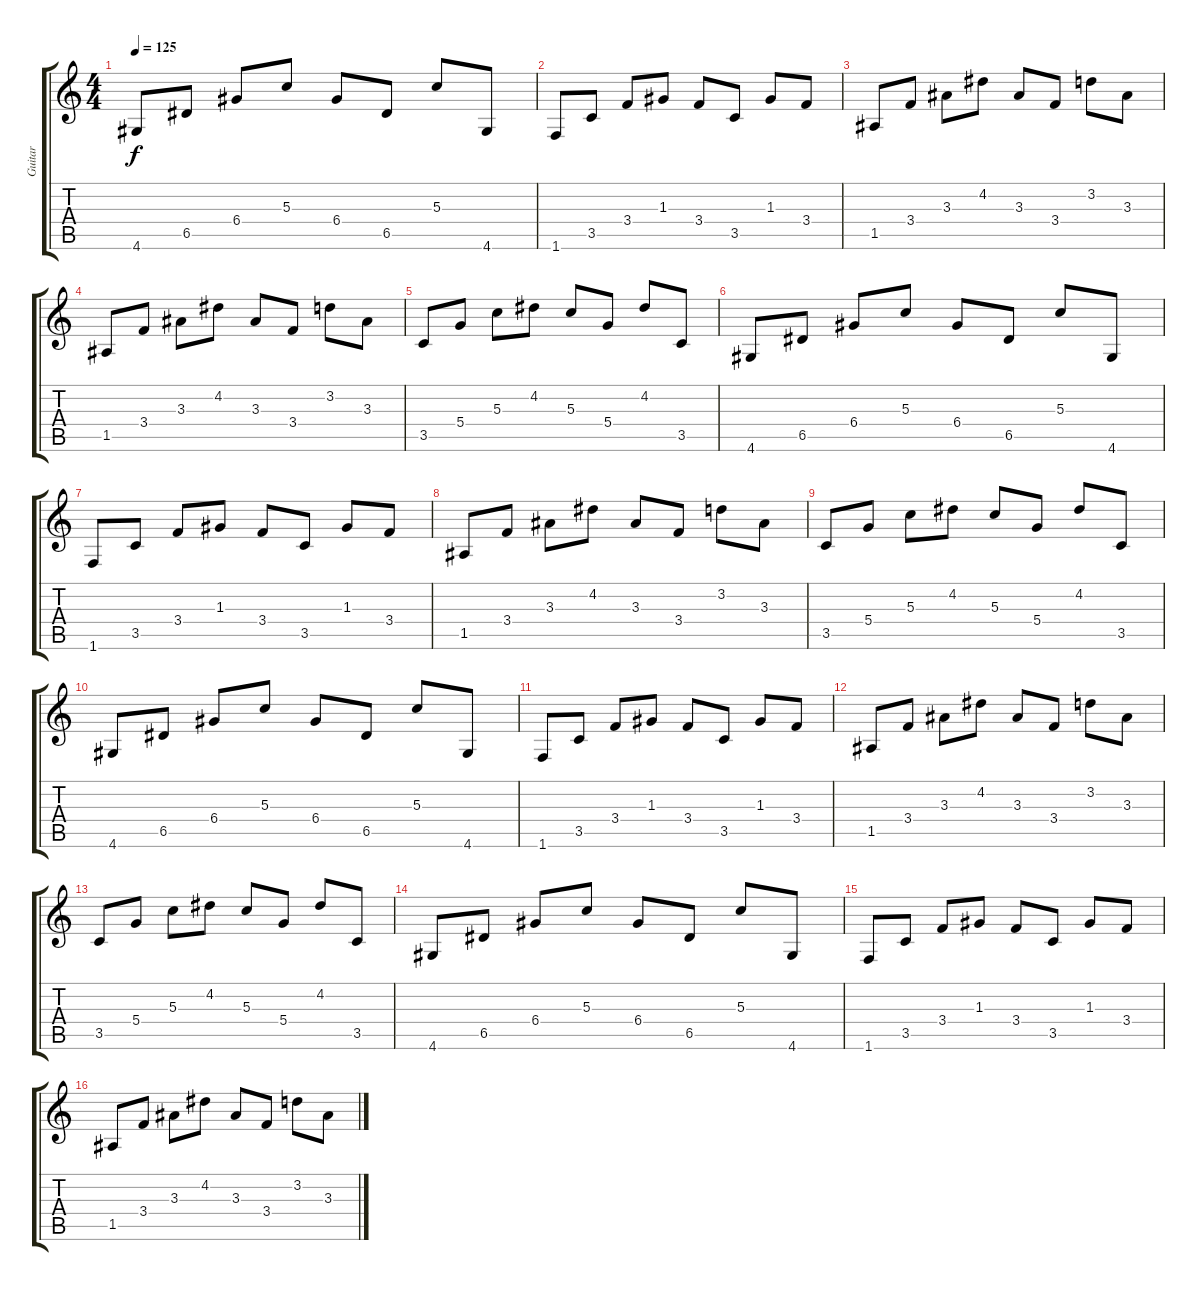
\track ("Guitar" "Guitar") {instrument overdrivenguitar}
\staff {score tabs}
\tuning (E4 B3 G3 D3 A2 E2) {hide}
\ts (4 4)
\tempo 125
\clef g2
\ks c
4.6.8{dy f} 6.5.8 6.4.8 5.3.8 6.4.8 6.5.8 5.3.8 4.6.8 |
1.6.8 3.5.8 3.4.8 1.3.8 3.4.8 3.5.8 1.3.8 3.4.8 |
1.5.8 3.4.8 3.3.8 4.2.8 3.3.8 3.4.8 3.2.8 3.3.8 |
1.5.8 3.4.8 3.3.8 4.2.8 3.3.8 3.4.8 3.2.8 3.3.8 |
3.5.8 5.4.8 5.3.8 4.2.8 5.3.8 5.4.8 4.2.8 3.5.8 |
4.6.8 6.5.8 6.4.8 5.3.8 6.4.8 6.5.8 5.3.8 4.6.8 |
1.6.8 3.5.8 3.4.8 1.3.8 3.4.8 3.5.8 1.3.8 3.4.8 |
1.5.8 3.4.8 3.3.8 4.2.8 3.3.8 3.4.8 3.2.8 3.3.8 |
3.5.8 5.4.8 5.3.8 4.2.8 5.3.8 5.4.8 4.2.8 3.5.8 |
4.6.8 6.5.8 6.4.8 5.3.8 6.4.8 6.5.8 5.3.8 4.6.8 |
1.6.8 3.5.8 3.4.8 1.3.8 3.4.8 3.5.8 1.3.8 3.4.8 |
1.5.8 3.4.8 3.3.8 4.2.8 3.3.8 3.4.8 3.2.8 3.3.8 |
3.5.8 5.4.8 5.3.8 4.2.8 5.3.8 5.4.8 4.2.8 3.5.8 |
4.6.8 6.5.8 6.4.8 5.3.8 6.4.8 6.5.8 5.3.8 4.6.8 |
1.6.8 3.5.8 3.4.8 1.3.8 3.4.8 3.5.8 1.3.8 3.4.8 |
1.5.8 3.4.8 3.3.8 4.2.8 3.3.8 3.4.8 3.2.8 3.3.8
